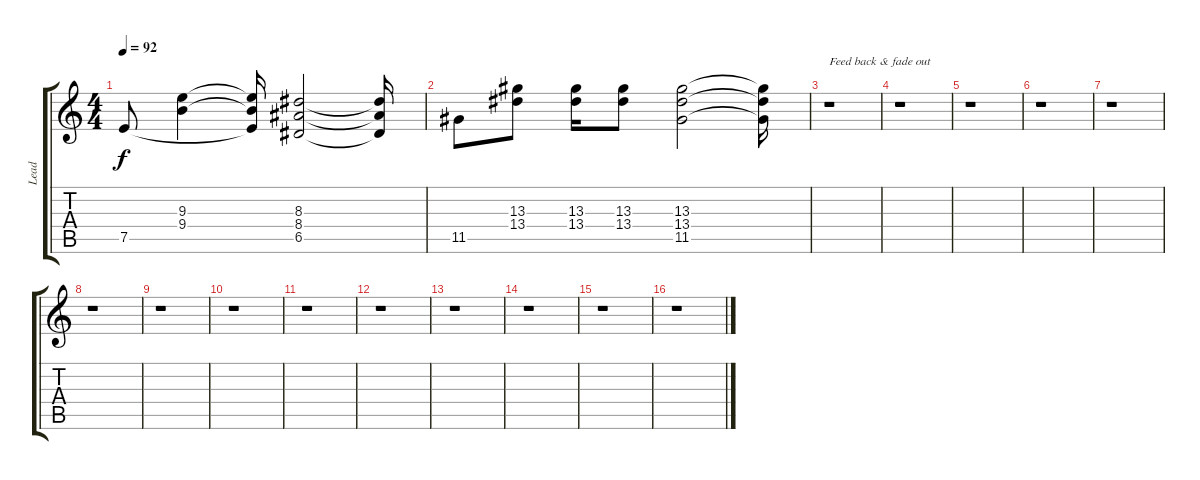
\track ("Lead" "Lead") {instrument overdrivenguitar}
\staff {score tabs}
\tuning (E4 B3 G3 D3 A2 E2) {hide}
\ts (4 4)
\tempo 92
\clef g2
\ks c
7.5.8{dy f} (9.3 9.4).4 (9.3{t} 9.4{t} 7.5{t}).16 (8.3 8.4 6.5).2 (8.3{t} 8.4{t} 6.5{t}).16 |
11.5.8 (13.3 13.4).8 (13.3 13.4).16 (13.3 13.4).8 (13.3 13.4 11.5).2 (13.3{t} 13.4{t} 11.5{t}).16 |
r.1{txt "Feed back & fade out"} |
r.1 |
r.1 |
r.1 |
r.1 |
r.1 |
r.1 |
r.1 |
r.1 |
r.1 |
r.1 |
r.1 |
r.1 |
r.1
